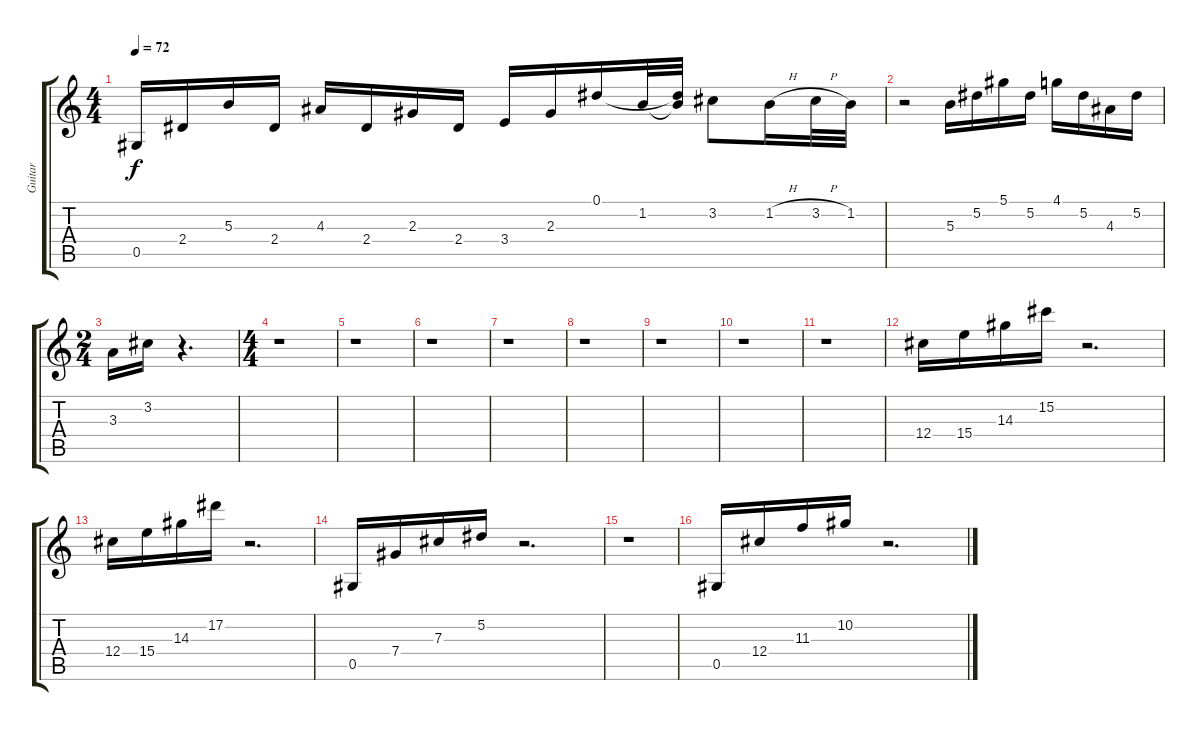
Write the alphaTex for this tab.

\track ("Guitar" "Guitar") {instrument acousticguitarnylon}
\staff {score tabs}
\tuning (Eb4 Bb3 Gb3 Db3 Ab2 Eb2) {hide}
\ts (4 4)
\tempo 72
\clef g2
\ks c
0.5.16{dy f} 2.4.16 5.3.16 2.4.16 4.3.16 2.4.16 2.3.16 2.4.16 3.4.16 2.3.16 0.1.16 1.2.32 (0.1{t} 1.2{t}).32 3.2.8 1.2{h}.16 3.2{h}.32 1.2.32 |
r.2 5.3.16 5.2.16 5.1.16 5.2.16 4.1.16 5.2.16 4.3.16 5.2.16 |
\ts (2 4)
3.3.16 3.2.16 r.4{d} |
\ts (4 4)
r.1 |
r.1 |
r.1 |
r.1 |
r.1 |
r.1 |
r.1 |
r.1 |
12.4.16 15.4.16 14.3.16 15.2.16 r.2{d} |
12.4.16 15.4.16 14.3.16 17.2.16 r.2{d} |
0.5.16 7.4.16 7.3.16 5.2.16 r.2{d} |
r.1 |
0.5.16 12.4.16 11.3.16 10.2.16 r.2{d}
